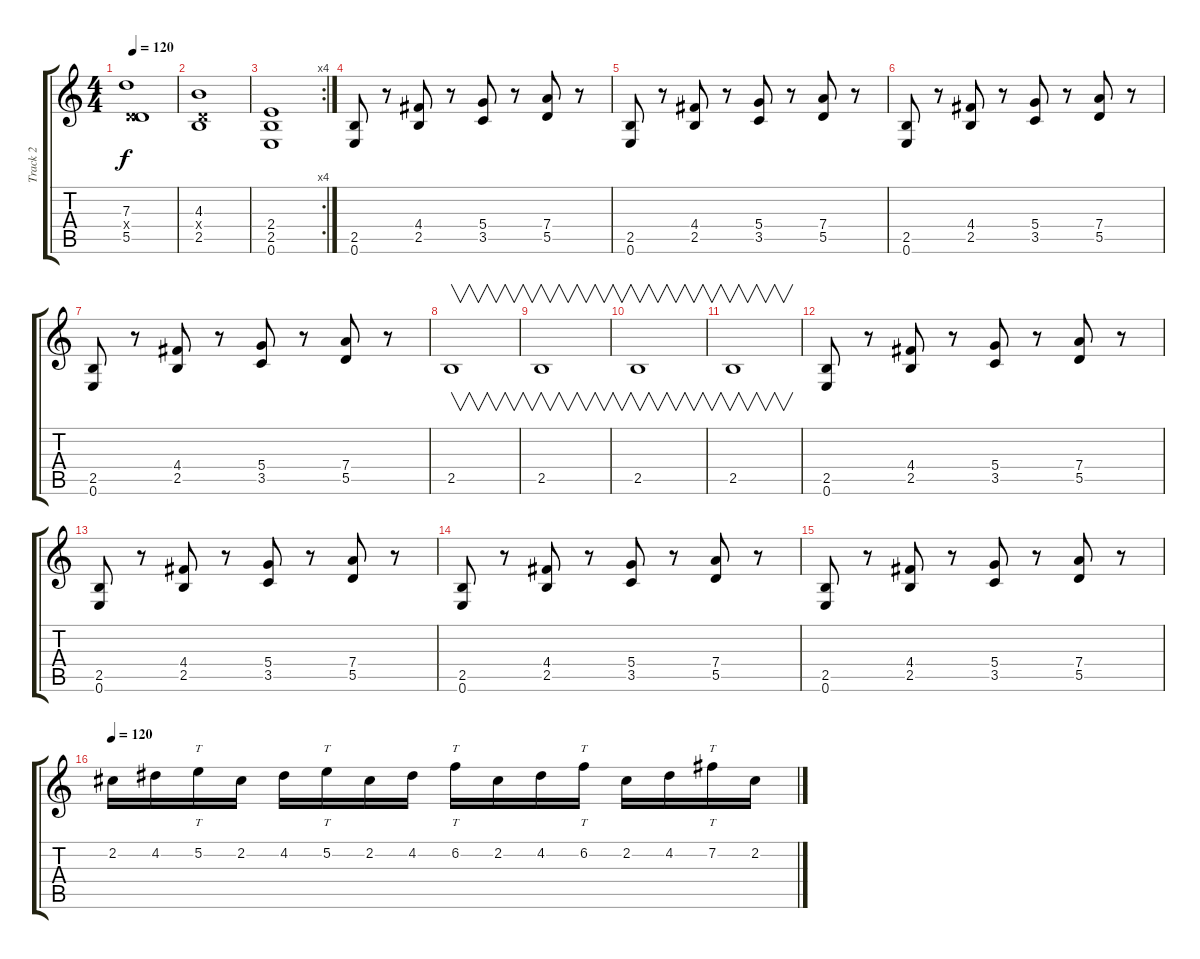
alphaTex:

\track ("Track 2" "Track 2") {instrument distortionguitar}
\staff {score tabs}
\tuning (E4 B3 G3 D3 A2 E2) {hide}
\ts (4 4)
\tempo 120
\clef g2
\ks c
(7.3 0.4{x} 5.5).1{dy f} |
(4.3 0.4{x} 2.5).1 |
\rc 4
(2.4 2.5 0.6).1 |
(2.5 0.6).8 r.8 (4.4 2.5).8 r.8 (5.4 3.5).8 r.8 (7.4 5.5).8 r.8 |
(2.5 0.6).8 r.8 (4.4 2.5).8 r.8 (5.4 3.5).8 r.8 (7.4 5.5).8 r.8 |
(2.5 0.6).8 r.8 (4.4 2.5).8 r.8 (5.4 3.5).8 r.8 (7.4 5.5).8 r.8 |
(2.5 0.6).8 r.8 (4.4 2.5).8 r.8 (5.4 3.5).8 r.8 (7.4 5.5).8 r.8 |
2.5.1{v} |
2.5.1{v} |
2.5.1{v} |
2.5.1{v} |
(2.5 0.6).8 r.8 (4.4 2.5).8 r.8 (5.4 3.5).8 r.8 (7.4 5.5).8 r.8 |
(2.5 0.6).8 r.8 (4.4 2.5).8 r.8 (5.4 3.5).8 r.8 (7.4 5.5).8 r.8 |
(2.5 0.6).8 r.8 (4.4 2.5).8 r.8 (5.4 3.5).8 r.8 (7.4 5.5).8 r.8 |
(2.5 0.6).8 r.8 (4.4 2.5).8 r.8 (5.4 3.5).8 r.8 (7.4 5.5).8 r.8 |
\tempo 120
2.2.16 4.2.16 5.2.16{tt} 2.2.16 4.2.16 5.2.16{tt} 2.2.16 4.2.16 6.2.16{tt} 2.2.16 4.2.16 6.2.16{tt} 2.2.16 4.2.16 7.2.16{tt} 2.2.16
